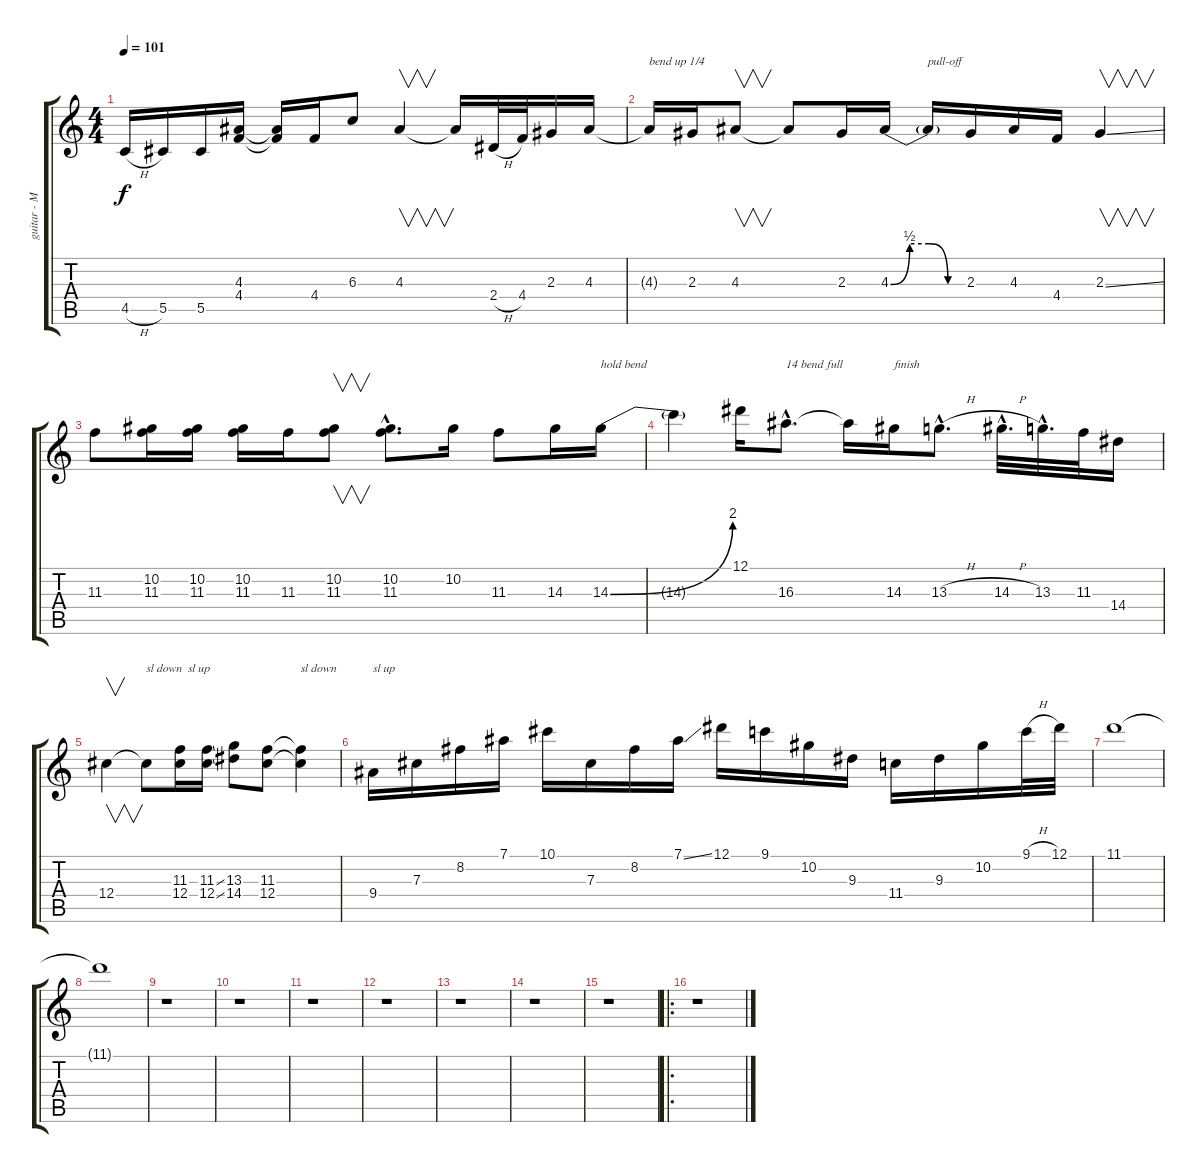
\track ("guitar - Marty Friedman" "guitar - M") {instrument distortionguitar}
\staff {score tabs}
\tuning (Eb4 Bb3 Gb3 Db3 Ab2 Eb2) {hide}
\ts (4 4)
\tempo 101
\clef g2
\ks c
4.5{h}.16{dy f} 5.5.16 5.5.16 (4.3 4.4).16 (4.3{t} 4.4{t}).16 4.4.16 6.3.8 4.3.4{v} 4.3{t}.16 2.4{h}.32 4.4.32 2.3.16 4.3.16 |
4.3{t}.16{txt "bend up 1/4"} 2.3.16 4.3.8{v} 4.3{t}.8 2.3.16 4.3{be (custom 0 0 15 2 30 2 45 0 60 0)}.16 4.3{t}.16{txt "pull-off"} 2.3.16 4.3.16 4.4.16 2.3{ss}.4{v} |
11.3.8 (10.2 11.3).16 (10.2 11.3).16 (10.2 11.3).16 11.3.16 (10.2 11.3).8{v} (10.2{hac} 11.3{hac}).8{d} 10.2.16 11.3.8 14.3.16 14.3{be (bend 0 0 60 8)}.16{txt "hold bend"} |
14.3{t}.4 12.1.16 16.3{hac}.8{d txt "14 bend full"} 16.3{t}.16 14.3.16{txt "finish"} 13.3{h hac}.8{d} 14.3{h hac}.32{d} 13.3{hac}.32{d} 11.3.32 14.4.16 |
12.4.4{v} 12.4{t}.8{txt "sl down  sl up"} (11.3 12.4).16 (11.3{ss} 12.4{ss}).16 (13.3 14.4).8 (11.3 12.4).8 (11.3{t} 12.4{t}).4{txt "sl down"} |
9.4.16{txt "sl up"} 7.3.16 8.2.16 7.1.16 10.1.16 7.3.16 8.2.16 7.1{ss}.16 12.1.16 9.1.16 10.2.16 9.3.16 11.4.16 9.3.16 10.2.16 9.1{h}.32 12.1.32 |
11.1.1 |
11.1{t}.1 |
r.1 |
r.1 |
r.1 |
r.1 |
r.1 |
r.1 |
r.1 |
\ro
r.1
